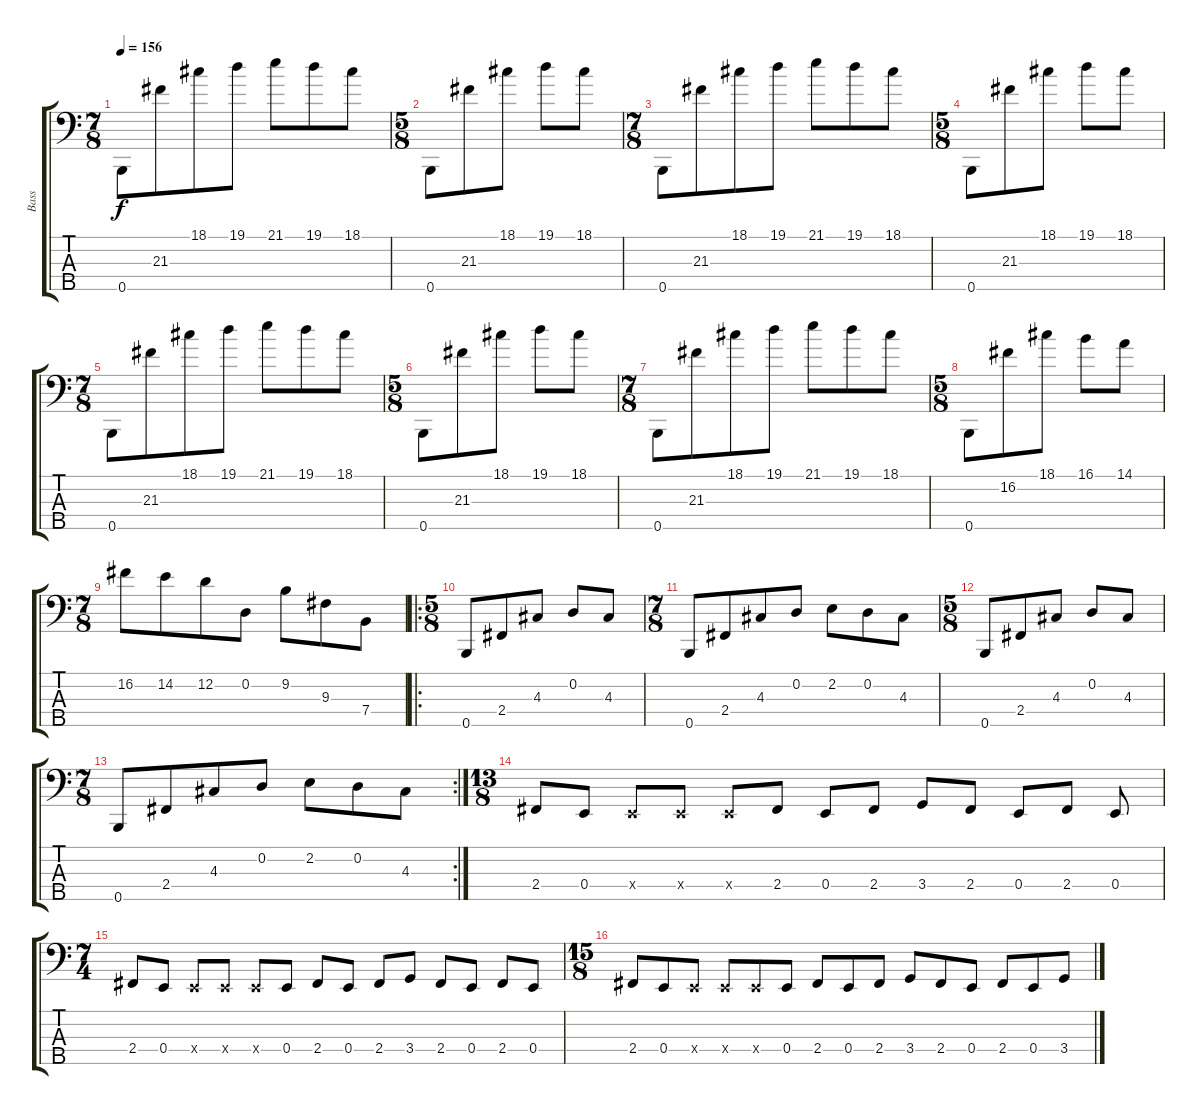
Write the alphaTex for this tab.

\track ("Bass" "Bass") {instrument electricbassfinger}
\staff {score tabs}
\tuning (G2 D2 A1 E1 B0) {hide}
\ts (7 8)
\tempo 156
\clef f4
\ks c
0.5.8{dy f} 21.3.8 18.1.8 19.1.8 21.1.8 19.1.8 18.1.8 |
\ts (5 8)
0.5.8 21.3.8 18.1.8 19.1.8 18.1.8 |
\ts (7 8)
0.5.8 21.3.8 18.1.8 19.1.8 21.1.8 19.1.8 18.1.8 |
\ts (5 8)
0.5.8 21.3.8 18.1.8 19.1.8 18.1.8 |
\ts (7 8)
0.5.8 21.3.8 18.1.8 19.1.8 21.1.8 19.1.8 18.1.8 |
\ts (5 8)
0.5.8 21.3.8 18.1.8 19.1.8 18.1.8 |
\ts (7 8)
0.5.8 21.3.8 18.1.8 19.1.8 21.1.8 19.1.8 18.1.8 |
\ts (5 8)
0.5.8 16.2.8 18.1.8 16.1.8 14.1.8 |
\ts (7 8)
16.2.8 14.2.8 12.2.8 0.2.8 9.2.8 9.3.8 7.4.8 |
\ro
\ts (5 8)
0.5.8 2.4.8 4.3.8 0.2.8 4.3.8 |
\ts (7 8)
0.5.8 2.4.8 4.3.8 0.2.8 2.2.8 0.2.8 4.3.8 |
\ts (5 8)
0.5.8 2.4.8 4.3.8 0.2.8 4.3.8 |
\rc 2
\ts (7 8)
0.5.8 2.4.8 4.3.8 0.2.8 2.2.8 0.2.8 4.3.8 |
\ts (13 8)
2.4.8 0.4.8 0.4{x}.8 0.4{x}.8 0.4{x}.8 2.4.8 0.4.8 2.4.8 3.4.8 2.4.8 0.4.8 2.4.8 0.4.8 |
\ts (7 4)
2.4.8 0.4.8 0.4{x}.8 0.4{x}.8 0.4{x}.8 0.4.8 2.4.8 0.4.8 2.4.8 3.4.8 2.4.8 0.4.8 2.4.8 0.4.8 |
\ts (15 8)
2.4.8 0.4.8 0.4{x}.8 0.4{x}.8 0.4{x}.8 0.4.8 2.4.8 0.4.8 2.4.8 3.4.8 2.4.8 0.4.8 2.4.8 0.4.8 3.4.8
